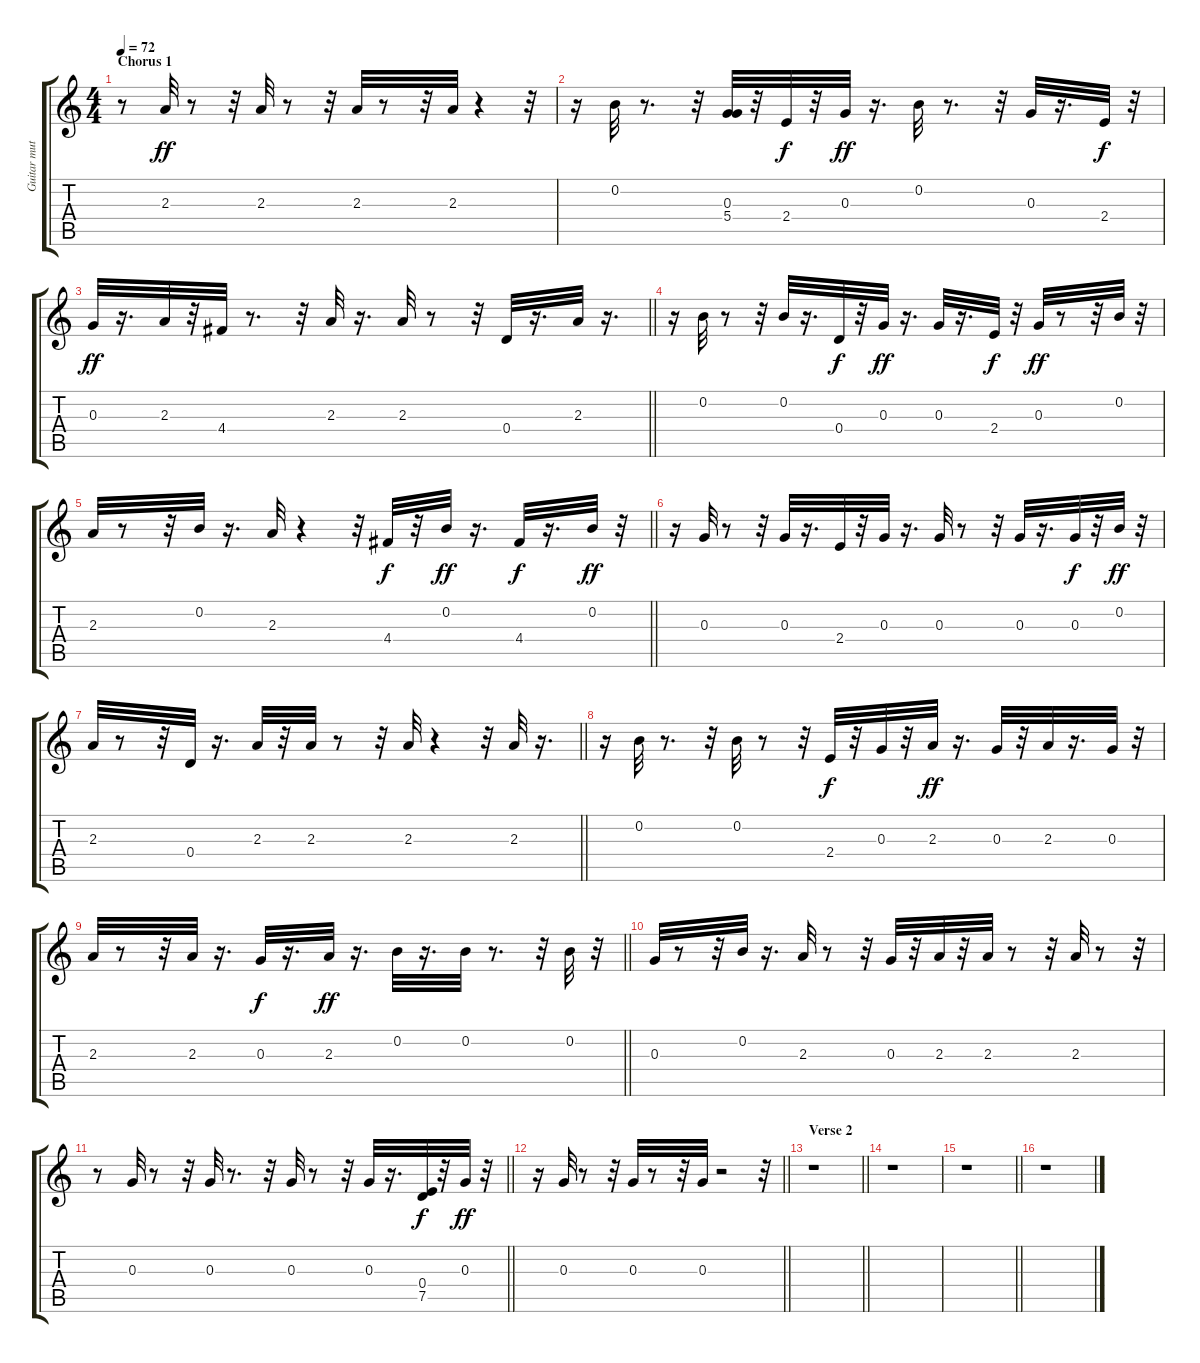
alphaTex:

\track ("Guitar muted" "Guitar mut") {instrument electricguitarmuted}
\staff {score tabs}
\tuning (E4 B3 G3 D3 A2 E2) {hide}
\ts (4 4)
\section ("" "Chorus 1")
\tempo 72
\clef g2
\ks c
r.8{dy ff} 2.3.32 r.8 r.32 2.3.32 r.8 r.32 2.3.32 r.8 r.32 2.3.32 r.4 r.32 |
r.16 0.2.32 r.8{d} r.32 (0.3 5.4).32 r.32 2.4.32{dy f} r.32 0.3.32{dy ff} r.16{d} 0.2.32 r.8{d} r.32 0.3.32 r.16{d} 2.4.32{dy f} r.32 |
\barLineRight lightlight
0.3.32{dy ff} r.16{d} 2.3.32 r.32 4.4.32 r.8{d} r.32 2.3.32 r.16{d} 2.3.32 r.8 r.32 0.4.32 r.16{d} 2.3.32 r.16{d} |
r.16 0.2.32 r.8 r.32 0.2.32 r.16{d} 0.4.32{dy f} r.32 0.3.32{dy ff} r.16{d} 0.3.32 r.16{d} 2.4.32{dy f} r.32 0.3.32{dy ff} r.8 r.32 0.2.32 r.32 |
\barLineRight lightlight
2.3.32 r.8 r.32 0.2.32 r.16{d} 2.3.32 r.4 r.32 4.4.32{dy f} r.32 0.2.32{dy ff} r.16{d} 4.4.32{dy f} r.16{d} 0.2.32{dy ff} r.32 |
r.16 0.3.32 r.8 r.32 0.3.32 r.16{d} 2.4.32 r.32 0.3.32 r.16{d} 0.3.32 r.8 r.32 0.3.32 r.16{d} 0.3.32{dy f} r.32 0.2.32{dy ff} r.32 |
\barLineRight lightlight
2.3.32 r.8 r.32 0.4.32 r.16{d} 2.3.32 r.32 2.3.32 r.8 r.32 2.3.32 r.4 r.32 2.3.32 r.16{d} |
r.16 0.2.32 r.8{d} r.32 0.2.32 r.8 r.32 2.4.32{dy f} r.32 0.3.32 r.32 2.3.32{dy ff} r.16{d} 0.3.32 r.32 2.3.32 r.16{d} 0.3.32 r.32 |
\barLineRight lightlight
2.3.32 r.8 r.32 2.3.32 r.16{d} 0.3.32{dy f} r.16{d} 2.3.32{dy ff} r.16{d} 0.2.32 r.16{d} 0.2.32 r.8{d} r.32 0.2.32 r.32 |
0.3.32 r.8 r.32 0.2.32 r.16{d} 2.3.32 r.8 r.32 0.3.32 r.32 2.3.32 r.32 2.3.32 r.8 r.32 2.3.32 r.8 r.32 |
\barLineRight lightlight
r.8 0.3.32 r.8 r.32 0.3.32 r.8{d} r.32 0.3.32 r.8 r.32 0.3.32 r.16{d} (0.4 7.5).32{dy f} r.32 0.3.32{dy ff} r.32 |
\barLineRight lightlight
r.16 0.3.32 r.8 r.32 0.3.32 r.8 r.32 0.3.32 r.2 r.32 |
\section ("" "Verse 2")
\barLineRight lightlight
r.1 |
r.1 |
\barLineRight lightlight
r.1 |
r.1
